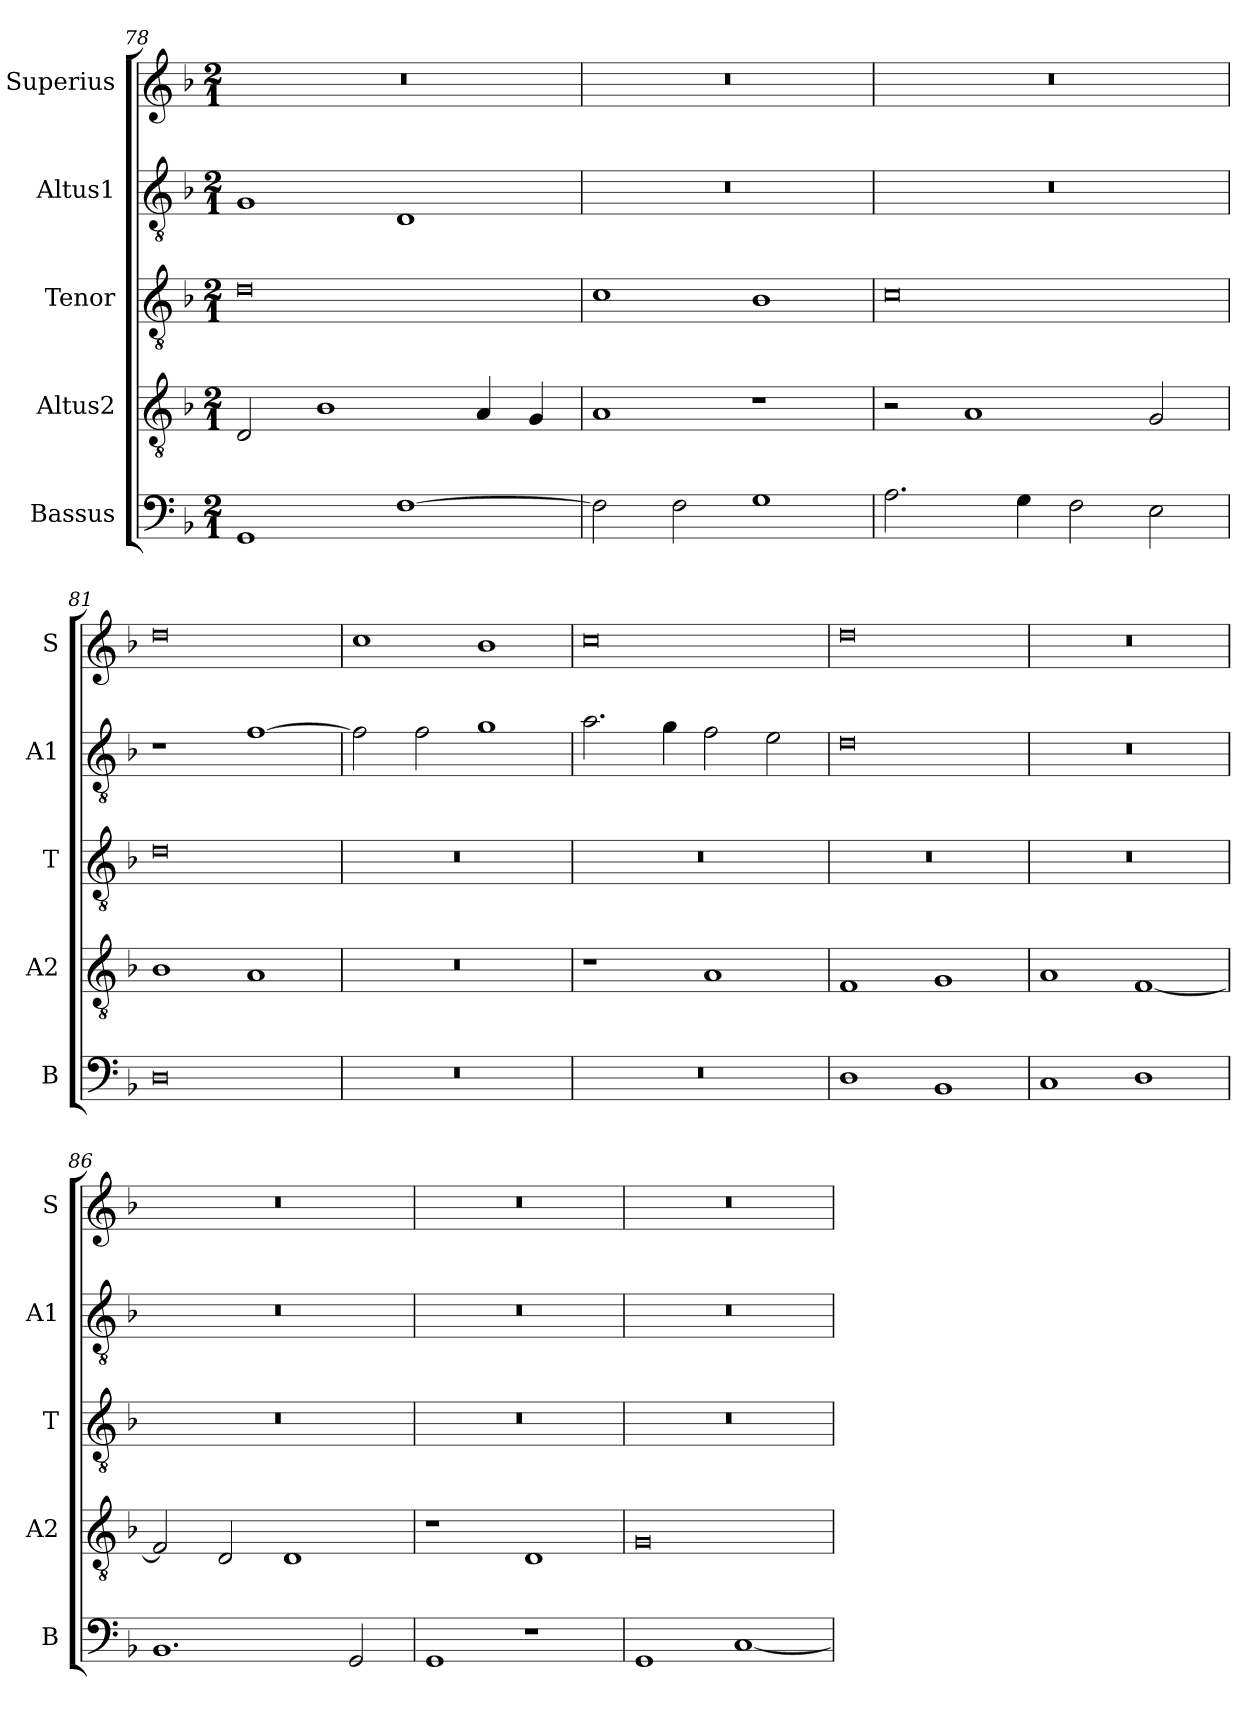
**kern	**kern	**kern	**kern	**kern
*part5	*part4	*part3	*part2	*part1
*staff5	*staff4	*staff3	*staff2	*staff1
*I"Bassus	*I"Altus2	*I"Tenor	*I"Altus1	*I"Superius
*I'B	*I'A2	*I'T	*I'A1	*I'S
*clefF4	*clefGv2	*clefGv2	*clefGv2	*clefG2
*k[b-]	*k[b-]	*k[b-]	*k[b-]	*k[b-]
*M2/1	*M2/1	*M2/1	*M2/1	*M2/1
=78	=78	=78	=78	=78
1GG	2D/	0d	1G	0r
.	1B-	.	.	.
[1F	.	.	1D	.
.	4A/	.	.	.
.	4G/	.	.	.
=79	=79	=79	=79	=79
2F\]	1A	1c	0r	0r
2F\	.	.	.	.
1G	1r	1B-	.	.
=80	=80	=80	=80	=80
2.A\	2r	0c	0r	0r
.	1A	.	.	.
4G\	.	.	.	.
2F\	.	.	.	.
2E\	2G/	.	.	.
=81	=81	=81	=81	=81
0D	1B-	0d	1r	0dd
.	1A	.	[1f	.
=82	=82	=82	=82	=82
0r	0r	0r	2f\]	1cc
.	.	.	2f\	.
.	.	.	1g	1b-
=83	=83	=83	=83	=83
0r	1r	0r	2.a\	0cc
.	.	.	4g\	.
.	1A	.	2f\	.
.	.	.	2e\	.
=84	=84	=84	=84	=84
1D	1F	0r	0d	0dd
1BB-	1G	.	.	.
=85	=85	=85	=85	=85
1C	1A	0r	0r	0r
1D	[1F	.	.	.
=86	=86	=86	=86	=86
1.BB-	2F/]	0r	0r	0r
.	2D/	.	.	.
.	1D	.	.	.
2GG/	.	.	.	.
=87	=87	=87	=87	=87
1GG	1r	0r	0r	0r
1r	1D	.	.	.
=88	=88	=88	=88	=88
1GG	0G	0r	0r	0r
[1C	.	.	.	.
=	=	=	=	=
*-	*-	*-	*-	*-
